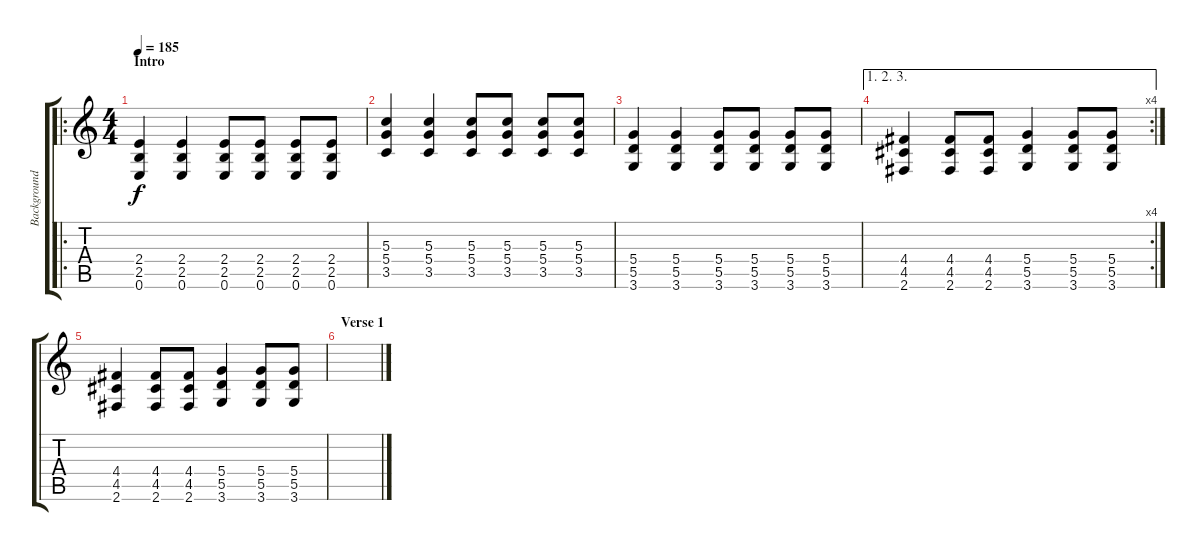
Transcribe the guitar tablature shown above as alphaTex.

\track ("Background guitar" "Background") {instrument distortionguitar}
\staff {score tabs}
\tuning (E4 B3 G3 D3 A2 E2) {hide}
\ro
\ts (4 4)
\section ("" "Intro")
\tempo 185
\clef g2
\ks c
(2.4 2.5 0.6).4{dy f instrument distortionguitar} (2.4 2.5 0.6).4 (2.4 2.5 0.6).8 (2.4 2.5 0.6).8 (2.4 2.5 0.6).8 (2.4 2.5 0.6).8 |
(5.3 5.4 3.5).4 (5.3 5.4 3.5).4 (5.3 5.4 3.5).8 (5.3 5.4 3.5).8 (5.3 5.4 3.5).8 (5.3 5.4 3.5).8 |
(5.4 5.5 3.6).4 (5.4 5.5 3.6).4 (5.4 5.5 3.6).8 (5.4 5.5 3.6).8 (5.4 5.5 3.6).8 (5.4 5.5 3.6).8 |
\ae (1 2 3)
\rc 4
(4.4 4.5 2.6).4 (4.4 4.5 2.6).8 (4.4 4.5 2.6).8 (5.4 5.5 3.6).4 (5.4 5.5 3.6).8 (5.4 5.5 3.6).8 |
(4.4 4.5 2.6).4 (4.4 4.5 2.6).8 (4.4 4.5 2.6).8 (5.4 5.5 3.6).4 (5.4 5.5 3.6).8 (5.4 5.5 3.6).8 |
\section ("" "Verse 1")
